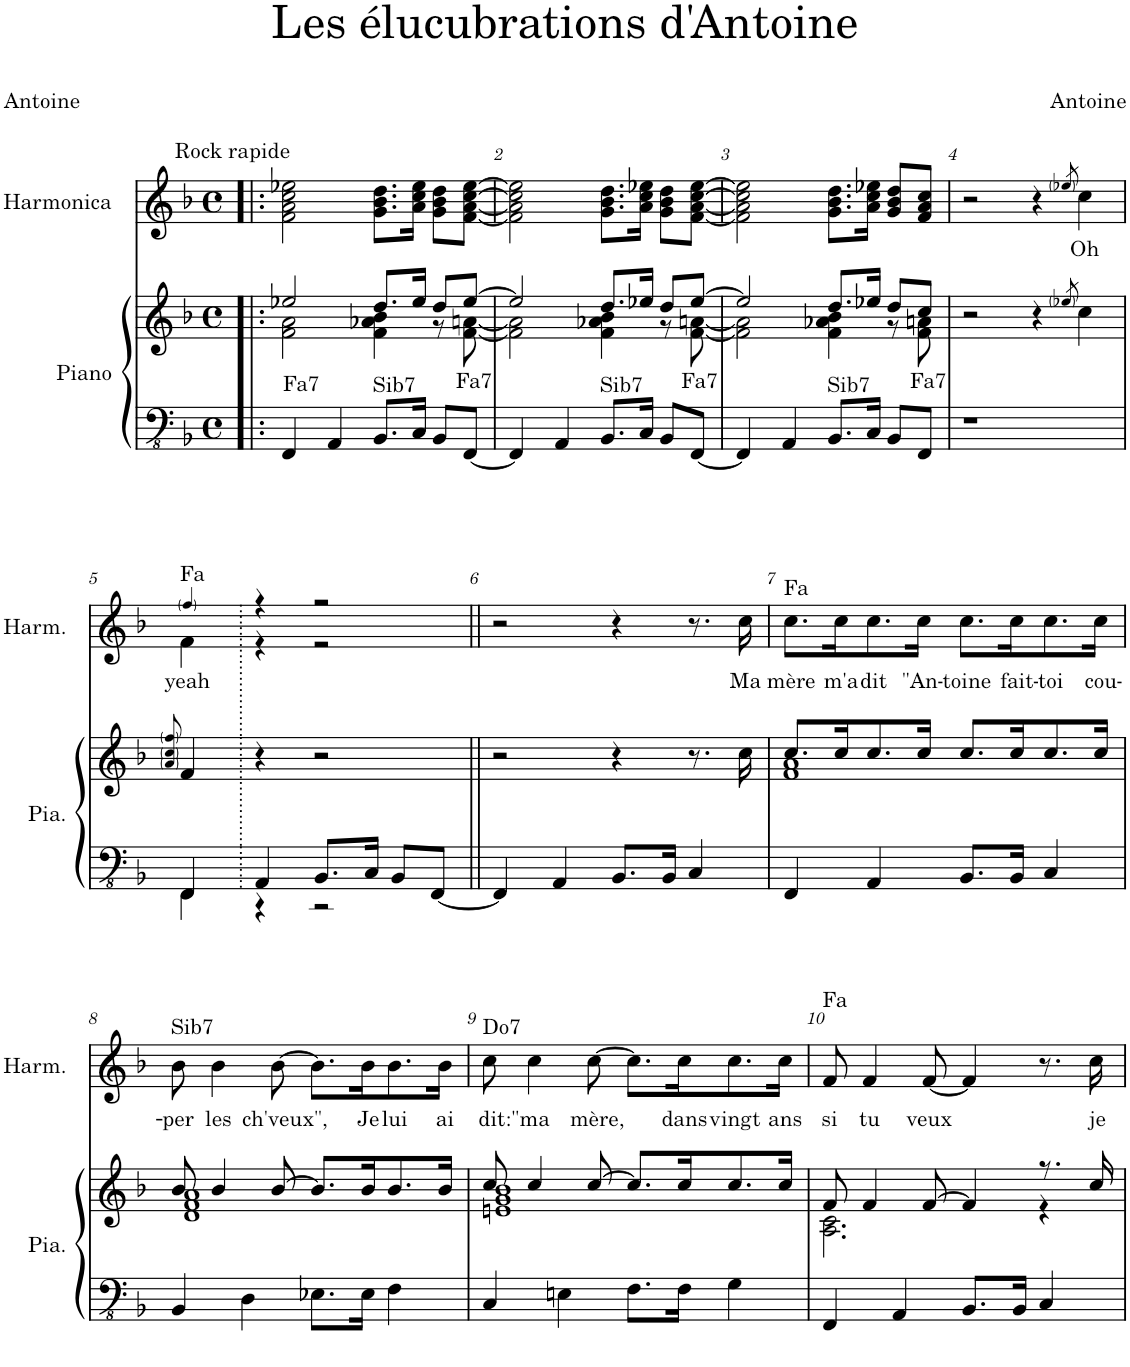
**kern	**kern	**kern	**text
*part2	*part2	*part1	*part1
*staff3	*staff2	*staff1	*staff1
*I"Piano	*	*I"Harmonica	*
*I'Pia.	*	*I'Harm.	*
*clefFv4	*clefG2	*clefG2	*
*k[b-]	*k[b-]	*k[b-]	*
*M4/4	*M4/4	*M4/4	*
*met(c)	*met(c)	*met(c)	*
=1!|:	=1!|:	=1!|:	=1!|:
*	*^	*	*
!	!	!	!LO:TX:a:t=Rock rapide	!
!LO:TX:a:t=Fa7	!	!	!	!
4FFF/	2ee-X/	2f\ 2a\	2f\ 2a\ 2cc\ 2ee-X\	.
4AAA/	.	.	.	.
!LO:TX:a:t=Sib7	!	!	!	!
8.BBB-/L	8.dd/L	4f\ 4a-X\ 4b-\	8.g\ 8.b-\ 8.dd\L	.
16CC/Jk	16ee-/Jk	.	16a\ 16cc\ 16ee-\Jk	.
8BBB-/L	8dd/L	8r	8g\ 8b-\ 8dd\L	.
!LO:TX:a:t=Fa7	!	!	!	!
[8FFF/J	[8ee-/J	[8f\ [8an\	[8f\ [8a\ [8cc\ [8ee-\J	.
=2	=2	=2	=2	=2
4FFF/]	2ee-/]	2f\] 2a\]	2f\] 2a\] 2cc\] 2ee-\]	.
4AAA/	.	.	.	.
!LO:TX:a:t=Sib7	!	!	!	!
8.BBB-/L	8.dd/L	4f\ 4a-X\ 4b-\	8.g\ 8.b-\ 8.dd\L	.
16CC/Jk	16ee-X/Jk	.	16a\ 16cc\ 16ee-X\Jk	.
8BBB-/L	8dd/L	8r	8g\ 8b-\ 8dd\L	.
!LO:TX:a:t=Fa7	!	!	!	!
[8FFF/J	[8ee-/J	[8f\ [8an\	[8f\ [8a\ [8cc\ [8ee-\J	.
=3	=3	=3	=3	=3
4FFF/]	2ee-/]	2f\] 2a\]	2f\] 2a\] 2cc\] 2ee-\]	.
4AAA/	.	.	.	.
!LO:TX:a:t=Sib7	!	!	!	!
8.BBB-/L	8.dd/L	4f\ 4a-X\ 4b-\	8.g\ 8.b-\ 8.dd\L	.
16CC/Jk	16ee-X/Jk	.	16a\ 16cc\ 16ee-X\Jk	.
8BBB-/L	8dd/L	8r	8g/ 8b-/ 8dd/L	.
!LO:TX:a:t=Fa7	!	!	!	!
8FFF/J	8cc/J	8f\ 8an\	8f/ 8a/ 8cc/J	.
*	*v	*v	*	*
=4	=4	=4	=4
1r	2r	2r	.
.	4r	4r	.
.	8qee-X/	8qee-X/	.
!	!	!	!LO:LY:b
.	4cc\	4cc\	Oh
!!LO:LB:g=z
=5.	=5.	=5.	=5.
.	8qa/ 8qcc/ 8qff/	.	.
*^	*	*^	*
!	!	!	!LO:TX:a:t=Fa	!	!
!	!	!	!	!	!LO:LY:b
4FFF/	4FFF\	4f/	4ff!/	4f\	yeah
4AAA/	4r	4r	4r	4r	.
8.BBB-/L	2r	2r	2r	2r	.
16CC/Jk	.	.	.	.	.
8BBB-/L	.	.	.	.	.
[<8FFF/J	.	.	.	.	.
*v	*v	*	*v	*v	*
=6||	=6||	=6||	=6||
4FFF/]	2r	2r	.
4AAA/	.	.	.
8.BBB-/L	4r	4r	.
16BBB-/Jk	.	.	.
4CC/	8.r	8.r	.
!	!	!	!LO:LY:b
.	16cc\	16cc\	Ma
=7	=7	=7	=7
*	*^	*	*
!	!	!	!LO:TX:a:t=Fa	!
!	!	!	!	!LO:LY:b
4FFF/	8.cc/L	1f 1a	8.cc\L	mère
!	!	!	!	!LO:LY:b
.	16cc/K	.	16cc\K	m'a
!	!	!	!	!LO:LY:b
4AAA/	8.cc/	.	8.cc\	dit
!	!	!	!	!LO:LY:b
.	16cc/Jk	.	16cc\Jk	"An-
!	!	!	!	!LO:LY:b
8.BBB-/L	8.cc/L	.	8.cc\L	-toine
!	!	!	!	!LO:LY:b
16BBB-/Jk	16cc/K	.	16cc\K	fait-
!	!	!	!	!LO:LY:b
4CC/	8.cc/	.	8.cc\	-toi
!	!	!	!	!LO:LY:b
.	16cc/Jk	.	16cc\Jk	cou-
!!LO:LB:g=z
=8	=8	=8	=8	=8
!	!	!	!LO:TX:a:t=Sib7	!
!	!	!	!	!LO:LY:b
4BBB-/	8b-/	1d 1f 1a	8b-\	-per
!	!	!	!	!LO:LY:b
.	4b-/	.	4b-\	les
4DD\	.	.	.	.
!	!	!	!	!LO:LY:b
.	[8b-/	.	[8b-\	ch'veux",
8.EE-X\L	8.b-/L]	.	8.b-\L]	.
!	!	!	!	!LO:LY:b
16EE-\Jk	16b-/K	.	16b-\K	Je
!	!	!	!	!LO:LY:b
4FF\	8.b-/	.	8.b-\	lui
!	!	!	!	!LO:LY:b
.	16b-/Jk	.	16b-\Jk	ai
=9	=9	=9	=9	=9
!	!	!	!LO:TX:a:t=Do7	!
!	!	!	!	!LO:LY:b
4CC/	8cc/	1en 1g 1b-	8cc\	dit:
!	!	!	!	!LO:LY:b
.	4cc/	.	4cc\	"ma
4EEn\	.	.	.	.
!	!	!	!	!LO:LY:b
.	[8cc/	.	[8cc\	mère,
8.FF\L	8.cc/L]	.	8.cc\L]	.
!	!	!	!	!LO:LY:b
16FF\Jk	16cc/K	.	16cc\K	dans
!	!	!	!	!LO:LY:b
4GG\	8.cc/	.	8.cc\	vingt
!	!	!	!	!LO:LY:b
.	16cc/Jk	.	16cc\Jk	ans
=10	=10	=10	=10	=10
!	!	!	!LO:TX:a:t=Fa	!
!	!	!	!	!LO:LY:b
4FFF/	8f/	2.A\ 2.c\	8f/	si
!	!	!	!	!LO:LY:b
.	4f/	.	4f/	tu
4AAA/	.	.	.	.
!	!	!	!	!LO:LY:b
.	[8f/	.	[8f/	veux
8.BBB-/L	4f/]	.	4f/]	.
16BBB-/Jk	.	.	.	.
4CC/	8.r	4r	8.r	.
!	!	!	!	!LO:LY:b
.	16cc/	.	16cc\	je
*	*v	*v	*	*
=	=	=	=
*-	*-	*-	*-
